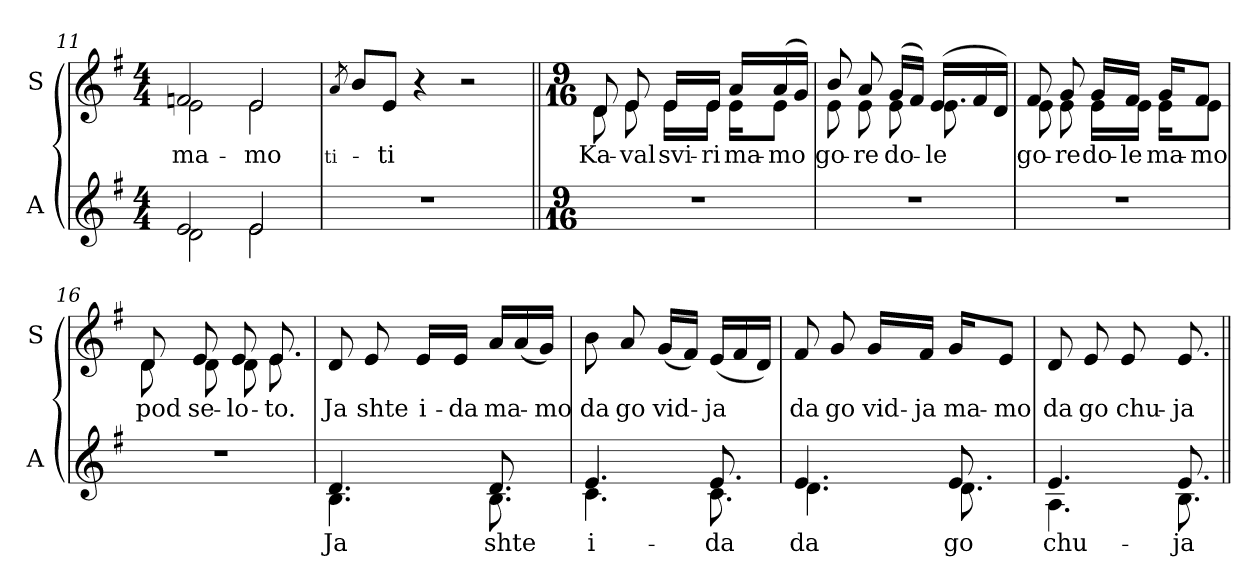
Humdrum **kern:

**kern	**text	**kern	**text
*part2	*part2	*part1	*part1
*staff2	*staff2	*staff1	*staff1
*I"A	*	*I"S	*
*I'A	*	*I'S	*
*clefG2	*	*clefG2	*
*k[f#]	*	*k[f#]	*
*e:	*	*e:	*
*M4/4	*	*M4/4	*
=11	=11	=11	=11
*^	*	*	*
!	!	!	!	!LO:LY:b:color=#000000
*	*	*	*^	*
2ei/	2di\	.	2fni/	2ei\	ma-
!	!	!	!	!	!LO:LY:b:color=#000000
2ei/	2ei\	.	2ei/	2ei\	-mo
*v	*v	*	*	*	*
*	*	*v	*v	*
=12	=12	=12	=12
*^	*	*^	*
!	!	!	!	!	!LO:LY:b:color=#000000
*v	*v	*	*	*	*
*	*	*v	*v	*
.	.	8qai/	ti-
1r	.	8bi/L	.
!	!	!	!LO:LY:b:color=#000000
.	.	8ei/J	-ti
.	.	4r	.
.	.	2r	.
!!LO:PB:g=z
=13||	=13||	=13||	=13||
*M9/16	*	*M9/16	*
!LO:N:vis=1	!	!	!
*	*	*^	*
!	!	!	!	!LO:LY:b:color=#000000
16%9r	.	8di/	8di\	Ka-
!	!	!	!	!LO:LY:b:color=#000000
.	.	8ei/	8ei\	-val
!	!	!	!	!LO:LY:b:color=#000000
.	.	16ei/LL	16ei\LL	svi-
!	!	!	!	!LO:LY:b:color=#000000
.	.	16ei/JJ	16ei\JJ	-ri
!	!	!	!	!LO:LY:b:color=#000000
.	.	16ai/LL	16ei\KL	ma-
!	!	!	!	!LO:LY:b:color=#000000
.	.	(16ai/	8ei\J	-mo
.	.	16gi/JJ)	.	.
=14	=14	=14	=14	=14
!LO:N:vis=1	!	!	!	!
!	!	!	!	!LO:LY:b:color=#000000
16%9r	.	8bi/	8ei\	go-
!	!	!	!	!LO:LY:b:color=#000000
.	.	8ai/	8ei\	-re
!	!	!	!	!LO:LY:b:color=#000000
.	.	(16gi/LL	8ei\	do-
.	.	16f#i/JJ)	.	.
!	!	!	!	!LO:LY:b:color=#000000
.	.	(16ei/LL	8.ei\	-le
.	.	16f#i/	.	.
.	.	16di/JJ)	.	.
=15	=15	=15	=15	=15
!LO:N:vis=1	!	!	!	!
!	!	!	!	!LO:LY:b:color=#000000
16%9r	.	8f#i/	8ei\	go-
!	!	!	!	!LO:LY:b:color=#000000
.	.	8gi/	8ei\	-re
!	!	!	!	!LO:LY:b:color=#000000
.	.	16gi/LL	16ei\LL	do-
!	!	!	!	!LO:LY:b:color=#000000
.	.	16f#i/JJ	16ei\JJ	-le
!	!	!	!	!LO:LY:b:color=#000000
.	.	16gi/KL	16ei\KL	ma-
!	!	!	!	!LO:LY:b:color=#000000
.	.	8f#i/J	8ei\J	-mo
=16	=16	=16	=16	=16
!LO:N:vis=1	!	!	!	!
!	!	!	!	!LO:LY:b:color=#000000
16%9r	.	8di/	8di\	pod
!	!	!	!	!LO:LY:b:color=#000000
.	.	8ei/	8di\	se-
!	!	!	!	!LO:LY:b:color=#000000
.	.	8ei/	8di\	-lo-
!	!	!	!	!LO:LY:b:color=#000000
.	.	8.ei/	8.ei\	-to.
*	*	*v	*v	*
!!LO:LB:g=z
=17	=17	=17	=17
*^	*	*	*
*	*	*	*^	*
!	!	!LO:LY:b:color=#000000	!	!	!
*	*	*	*v	*v	*
*	*	*	*^	*
!	!	!	!	!	!LO:LY:b:color=#000000
*	*	*	*v	*v	*
4.di/	4.Bi\	Ja	8di/	Ja
!	!	!	!	!LO:LY:b:color=#000000
.	.	.	8ei/	shte
!	!	!	!	!LO:LY:b:color=#000000
.	.	.	16ei/LL	i-
!	!	!	!	!LO:LY:b:color=#000000
.	.	.	16ei/JJ	-da
!	!	!LO:LY:b:color=#000000	!	!
!	!	!	!	!LO:LY:b:color=#000000
8.di/	8.Bi\	shte	16ai/LL	ma-
.	.	.	(16ai/	.
!	!	!	!	!LO:LY:b:color=#000000
.	.	.	16gi/JJ)	-mo
=18	=18	=18	=18	=18
!	!	!LO:LY:b:color=#000000	!	!
!	!	!	!	!LO:LY:b:color=#000000
4.ei/	4.ci\	i-	8bi\	da
!	!	!	!	!LO:LY:b:color=#000000
.	.	.	8ai/	go
!	!	!	!	!LO:LY:b:color=#000000
.	.	.	(16gi/LL	vid-
.	.	.	16f#i/JJ)	.
!	!	!LO:LY:b:color=#000000	!	!
!	!	!	!	!LO:LY:b:color=#000000
8.ei/	8.ci\	-da	(16ei/LL	-ja
.	.	.	16f#i/	.
.	.	.	16di/JJ)	.
=19	=19	=19	=19	=19
!	!	!LO:LY:b:color=#000000	!	!
!	!	!	!	!LO:LY:b:color=#000000
4.ei/	4.di\	da	8f#i/	da
!	!	!	!	!LO:LY:b:color=#000000
.	.	.	8gi/	go
!	!	!	!	!LO:LY:b:color=#000000
.	.	.	16gi/LL	vid-
!	!	!	!	!LO:LY:b:color=#000000
.	.	.	16f#i/JJ	-ja
!	!	!LO:LY:b:color=#000000	!	!
!	!	!	!	!LO:LY:b:color=#000000
8.ei/	8.di\	go	16gi/KL	ma-
!	!	!	!	!LO:LY:b:color=#000000
.	.	.	8ei/J	-mo
=20	=20	=20	=20	=20
!	!	!LO:LY:b:color=#000000	!	!
!	!	!	!	!LO:LY:b:color=#000000
4.ei/	4.Ai\	chu-	8di/	da
!	!	!	!	!LO:LY:b:color=#000000
.	.	.	8ei/	go
!	!	!	!	!LO:LY:b:color=#000000
.	.	.	8ei/	chu-
!	!	!LO:LY:b:color=#000000	!	!
!	!	!	!	!LO:LY:b:color=#000000
8.ei/	8.Bi\	-ja	8.ei/	-ja
*v	*v	*	*	*
=||	=||	=||	=||
*-	*-	*-	*-
